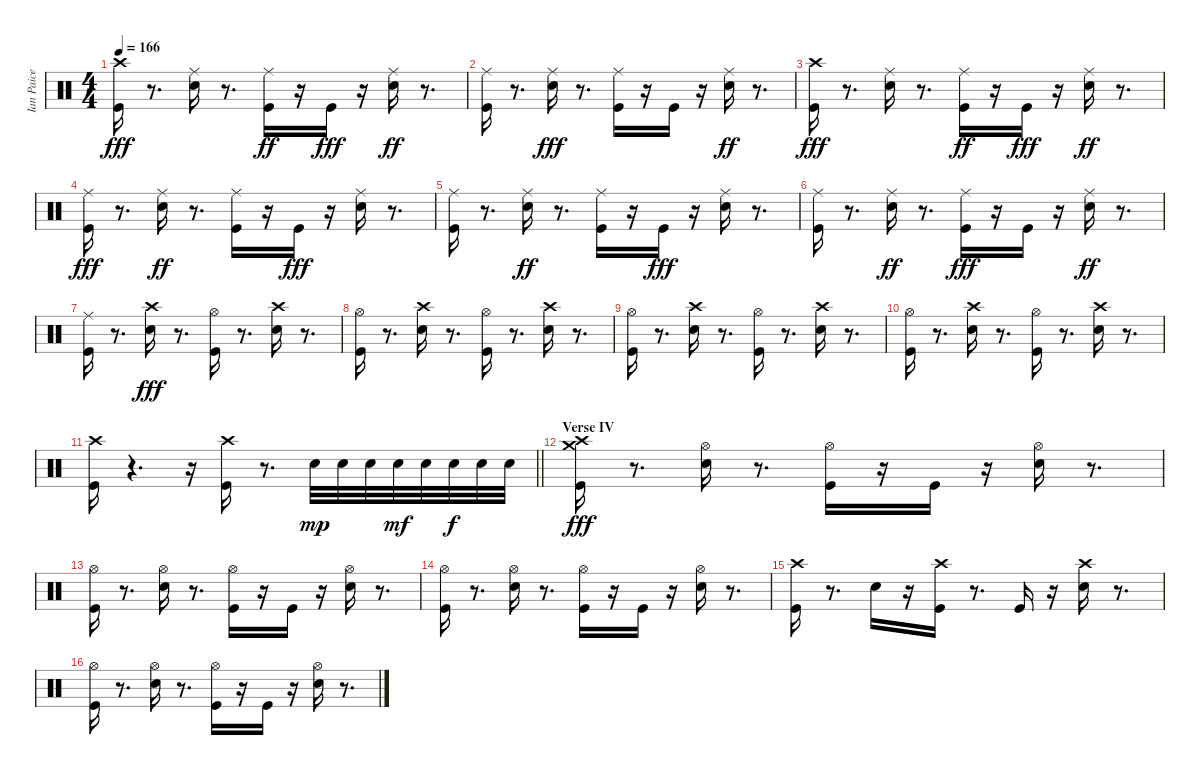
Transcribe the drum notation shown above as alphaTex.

\track ("Ian Paice" "Ian Paice") {instrument percussion}
\staff {score}
\articulation defaults
\ts (4 4)
\tempo 166
\clef neutral
\ks c
("Crash high (hit)" "Kick (hit)").16{dy fff} r.8{d} ("Ride (middle)" "Snare (hit) 2").16 r.8{d} ("Kick (hit)" "Ride (middle)").16{dy ff} r.16 "Kick (hit)".16{dy fff} r.16 ("Snare (hit) 2" "Ride (middle)").16{dy ff} r.8{d} |
("Kick (hit)" "Ride (middle)").16 r.8{d} ("Ride (middle)" "Snare (hit) 2").16{dy fff} r.8{d} ("Ride (middle)" "Kick (hit)").16 r.16 "Kick (hit)".16 r.16 ("Snare (hit) 2" "Ride (middle)").16{dy ff} r.8{d} |
("Crash high (hit)" "Kick (hit)").16{dy fff} r.8{d} ("Ride (middle)" "Snare (hit) 2").16 r.8{d} ("Kick (hit)" "Ride (middle)").16{dy ff} r.16 "Kick (hit)".16{dy fff} r.16 ("Snare (hit) 2" "Ride (middle)").16{dy ff} r.8{d} |
("Ride (middle)" "Kick (hit)").16{dy fff} r.8{d} ("Snare (hit) 2" "Ride (middle)").16{dy ff} r.8{d} ("Kick (hit)" "Ride (middle)").16 r.16 "Kick (hit)".16{dy fff} r.16 ("Ride (middle)" "Snare (hit) 2").16 r.8{d} |
("Ride (middle)" "Kick (hit)").16 r.8{d} ("Snare (hit) 2" "Ride (middle)").16{dy ff} r.8{d} ("Kick (hit)" "Ride (middle)").16 r.16 "Kick (hit)".16{dy fff} r.16 ("Ride (middle)" "Snare (hit) 2").16 r.8{d} |
("Ride (middle)" "Kick (hit)").16 r.8{d} ("Snare (hit) 2" "Ride (middle)").16{dy ff} r.8{d} ("Ride (middle)" "Kick (hit)").16{dy fff} r.16 "Kick (hit)".16 r.16 ("Snare (hit) 2" "Ride (middle)").16{dy ff} r.8{d} |
("Kick (hit)" "Ride (middle)").16 r.8{d} ("Crash high (hit)" "Snare (hit) 2").16{dy fff} r.8{d} ("Hi-Hat (open)" "Kick (hit)").16 r.8{d} ("Crash high (hit)" "Snare (hit) 2").16 r.8{d} |
("Hi-Hat (open)" "Kick (hit)").16 r.8{d} ("Crash high (hit)" "Snare (hit) 2").16 r.8{d} ("Kick (hit)" "Hi-Hat (open)").16 r.8{d} ("Crash high (hit)" "Snare (hit) 2").16 r.8{d} |
("Kick (hit)" "Hi-Hat (open)").16 r.8{d} ("Snare (hit) 2" "Crash high (hit)").16 r.8{d} ("Kick (hit)" "Hi-Hat (open)").16 r.8{d} ("Crash high (hit)" "Snare (hit) 2").16 r.8{d} |
("Kick (hit)" "Hi-Hat (open)").16 r.8{d} ("Snare (hit) 2" "Crash high (hit)").16 r.8{d} ("Kick (hit)" "Hi-Hat (open)").16 r.8{d} ("Crash high (hit)" "Snare (hit) 2").16 r.8{d} |
\barLineRight lightlight
("Crash high (hit)" "Kick (hit)").16 r.4{d} r.16 ("Crash high (hit)" "Kick (hit)").16 r.8{d} "Snare (hit) 2".32{dy mp} "Snare (hit) 2".32 "Snare (hit) 2".32 "Snare (hit) 2".32{dy mf} "Snare (hit) 2".32 "Snare (hit) 2".32{dy f} "Snare (hit) 2".32 "Snare (hit) 2".32 |
\section ("" "Verse IV")
("Crash high (hit)" "Kick (hit)" "Crash medium (hit)").16{dy fff} r.8{d} ("Hi-Hat (open)" "Snare (hit) 2").16 r.8{d} ("Kick (hit)" "Hi-Hat (open)").16 r.16 "Kick (hit)".16 r.16 ("Snare (hit) 2" "Hi-Hat (open)").16 r.8{d} |
("Kick (hit)" "Hi-Hat (open)").16 r.8{d} ("Snare (hit) 2" "Hi-Hat (open)").16 r.8{d} ("Hi-Hat (open)" "Kick (hit)").16 r.16 "Kick (hit)".16 r.16 ("Snare (hit) 2" "Hi-Hat (open)").16 r.8{d} |
("Hi-Hat (open)" "Kick (hit)").16 r.8{d} ("Hi-Hat (open)" "Snare (hit) 2").16 r.8{d} ("Hi-Hat (open)" "Kick (hit)").16 r.16 "Kick (hit)".16 r.16 ("Snare (hit) 2" "Hi-Hat (open)").16 r.8{d} |
("Crash high (hit)" "Kick (hit)").16 r.8{d} "Snare (hit) 2".16 r.16 ("Crash high (hit)" "Kick (hit)").16 r.8{d} "Kick (hit)".16 r.16 ("Snare (hit) 2" "Crash high (hit)").16 r.8{d} |
("Hi-Hat (open)" "Kick (hit)").16 r.8{d} ("Hi-Hat (open)" "Snare (hit) 2").16 r.8{d} ("Hi-Hat (open)" "Kick (hit)").16 r.16 "Kick (hit)".16 r.16 ("Snare (hit) 2" "Hi-Hat (open)").16 r.8{d}
